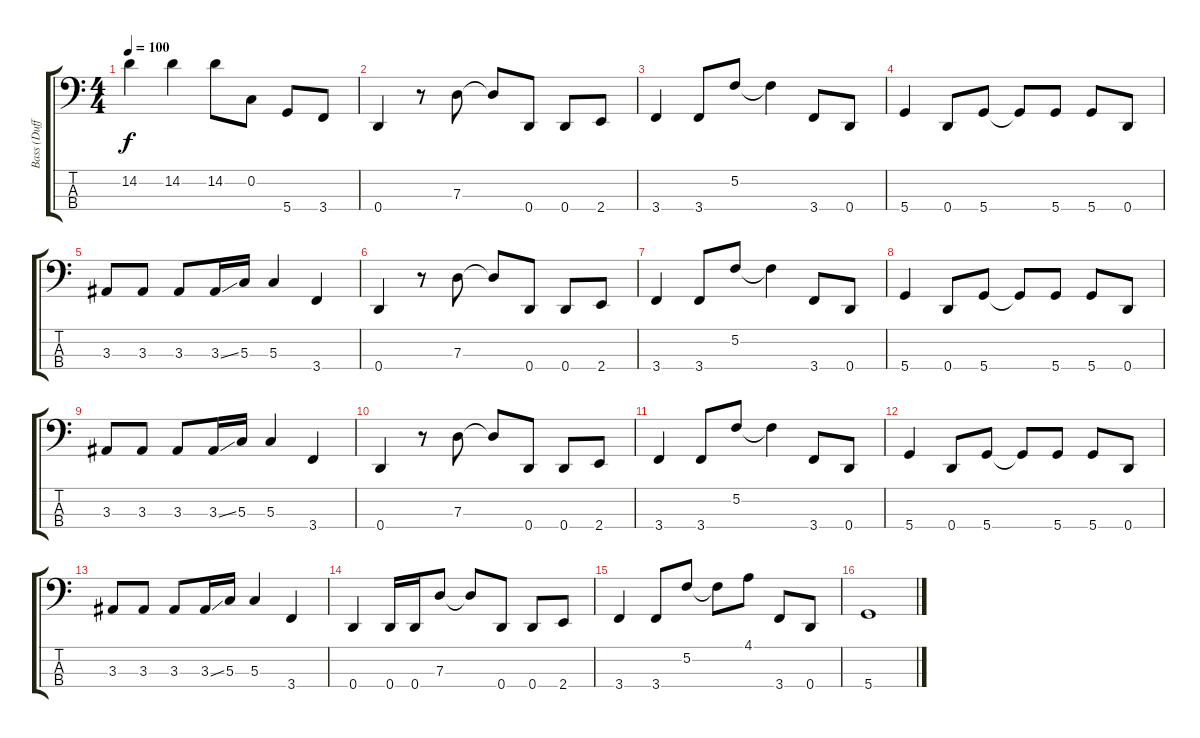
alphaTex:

\track ("Bass (Duff)" "Bass (Duff") {instrument electricbasspick}
\staff {score tabs}
\tuning (F2 C2 G1 D1) {hide}
\ts (4 4)
\tempo 100
\clef f4
\ks c
14.2.4{dy f} 14.2.4 14.2.8 0.2.8 5.4.8 3.4.8 |
0.4.4 r.8 7.3.8 7.3{t}.8 0.4.8 0.4.8 2.4.8 |
3.4.4 3.4.8 5.2.8 5.2{t}.4 3.4.8 0.4.8 |
5.4.4 0.4.8 5.4.8 5.4{t}.8 5.4.8 5.4.8 0.4.8 |
3.3.8 3.3.8 3.3.8 3.3{ss}.16 5.3.16 5.3.4 3.4.4 |
0.4.4 r.8 7.3.8 7.3{t}.8 0.4.8 0.4.8 2.4.8 |
3.4.4 3.4.8 5.2.8 5.2{t}.4 3.4.8 0.4.8 |
5.4.4 0.4.8 5.4.8 5.4{t}.8 5.4.8 5.4.8 0.4.8 |
3.3.8 3.3.8 3.3.8 3.3{ss}.16 5.3.16 5.3.4 3.4.4 |
0.4.4 r.8 7.3.8 7.3{t}.8 0.4.8 0.4.8 2.4.8 |
3.4.4 3.4.8 5.2.8 5.2{t}.4 3.4.8 0.4.8 |
5.4.4 0.4.8 5.4.8 5.4{t}.8 5.4.8 5.4.8 0.4.8 |
3.3.8 3.3.8 3.3.8 3.3{ss}.16 5.3.16 5.3.4 3.4.4 |
0.4.4 0.4.16 0.4.16 7.3.8 7.3{t}.8 0.4.8 0.4.8 2.4.8 |
3.4.4 3.4.8 5.2.8 5.2{t}.8 4.1.8 3.4.8 0.4.8 |
5.4.1
